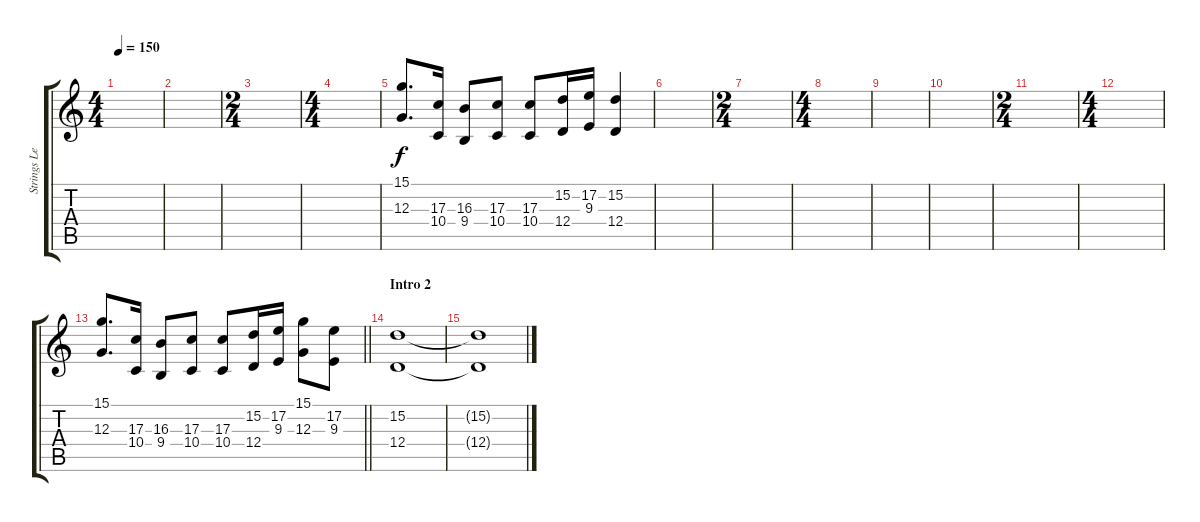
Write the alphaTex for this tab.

\track ("Strings Lead" "Strings Le") {instrument stringensemble1}
\staff {score tabs}
\tuning (E4 B3 G3 D3 A2 E2) {hide}
\ts (4 4)
\tempo 150
\clef g2
\ks c
|
|
\ts (2 4)
|
\ts (4 4)
|
(15.1 12.3).8{d} (17.3 10.4).16 (16.3 9.4).8 (17.3 10.4).8 (17.3 10.4).8 (15.2 12.4).16 (17.2 9.3).16 (15.2 12.4).4 |
|
\ts (2 4)
|
\ts (4 4)
|
|
|
\ts (2 4)
|
\ts (4 4)
|
\barLineRight lightlight
(15.1 12.3).8{d} (17.3 10.4).16 (16.3 9.4).8 (17.3 10.4).8 (17.3 10.4).8 (15.2 12.4).16 (17.2 9.3).16 (15.1 12.3).8 (17.2 9.3).8 |
\section ("" "Intro 2")
(15.2 12.4).1{volume 0} |
(15.2{t} 12.4{t}).1
